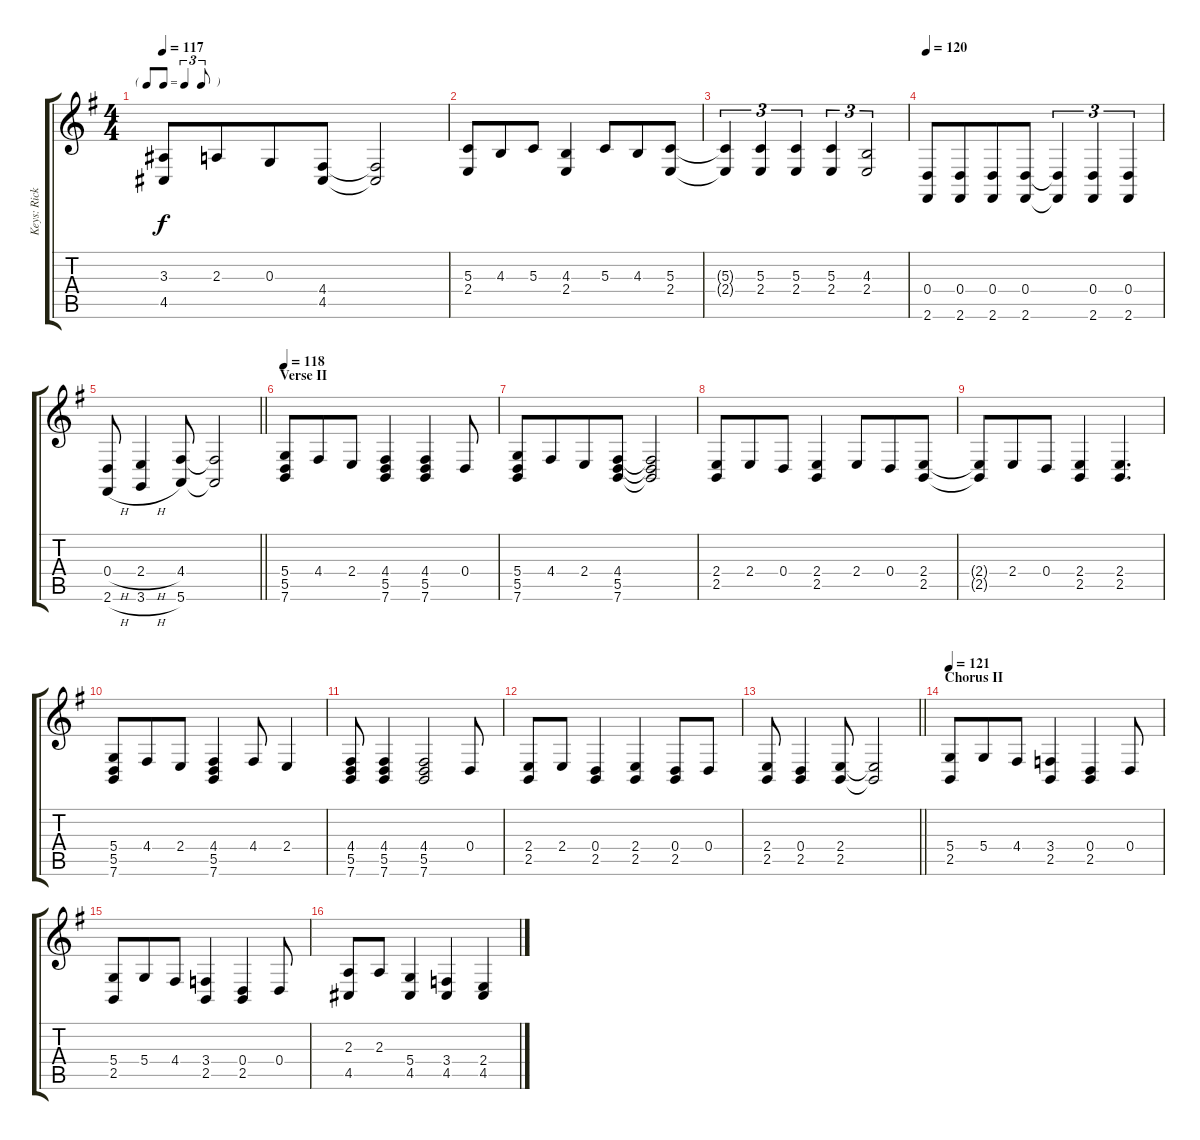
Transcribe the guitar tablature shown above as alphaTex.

\track ("Keys: Rick" "Keys: Rick") {instrument electricgrandpiano}
\staff {score tabs}
\tuning (E4 B3 G3 D3 A2 E2) {hide}
\ts (4 4)
\tf triplet8th
\tempo 117
\clef g2
\ks g
(3.3 4.5).8{dy f} 2.3.8{beam merge} 0.3.8 (4.4 4.5).8 (4.4{t} 4.5{t}).2 |
(5.3 2.4).8 4.3.8{beam merge} 5.3.8 (4.3 2.4).4 5.3.8{beam merge} 4.3.8 (5.3 2.4).8 |
(5.3{t} 2.4{t}).4{tu (3 2)} (5.3 2.4).4{tu (3 2)} (5.3 2.4).4{tu (3 2)} (5.3 2.4).4{tu (3 2)} (4.3 2.4).2{tu (3 2)} |
\tempo 120
(0.4 2.6).8 (0.4 2.6).8{beam merge} (0.4 2.6).8 (0.4 2.6).8 (0.4{t} 2.6{t}).4{tu (3 2)} (0.4 2.6).4{tu (3 2)} (0.4 2.6).4{tu (3 2)} |
\barLineRight lightlight
(0.4{h} 2.6{h}).8 (2.4{h} 3.6{h}).4 (4.4 5.6).8 (4.4{t} 5.6{t}).2 |
\section ("" "Verse II")
\tempo 118
(5.4 5.5 7.6).8 4.4.8{beam merge} 2.4.8 (4.4 5.5 7.6).4 (4.4 5.5 7.6).4 0.4.8 |
(5.4 5.5 7.6).8 4.4.8{beam merge} 2.4.8 (4.4 5.5 7.6).8 (4.4{t} 5.5{t} 7.6{t}).2 |
(2.4 2.5).8 2.4.8{beam merge} 0.4.8 (2.4 2.5).4 2.4.8{beam merge} 0.4.8 (2.4 2.5).8 |
(2.4{t} 2.5{t}).8 2.4.8{beam merge} 0.4.8 (2.4 2.5).4 (2.4 2.5).4{d} |
(5.4 5.5 7.6).8 4.4.8{beam merge} 2.4.8 (4.4 5.5 7.6).4 4.4.8 2.4.4 |
(4.4 5.5 7.6).8 (4.4 5.5 7.6).4 (4.4 5.5 7.6).2 0.4.8 |
(2.4 2.5).8 2.4.8 (0.4 2.5).4 (2.4 2.5).4 (0.4 2.5).8 0.4.8 |
\barLineRight lightlight
(2.4 2.5).8 (0.4 2.5).4 (2.4 2.5).8 (2.4{t} 2.5{t}).2 |
\section ("" "Chorus II")
\tempo 121
(5.4 2.5).8 5.4.8{beam merge} 4.4.8 (3.4 2.5).4 (0.4 2.5).4 0.4.8 |
(5.4 2.5).8 5.4.8{beam merge} 4.4.8 (3.4 2.5).4 (0.4 2.5).4 0.4.8 |
(2.3 4.5).8 2.3.8 (5.4 4.5).4 (3.4 4.5).4 (2.4 4.5).4
